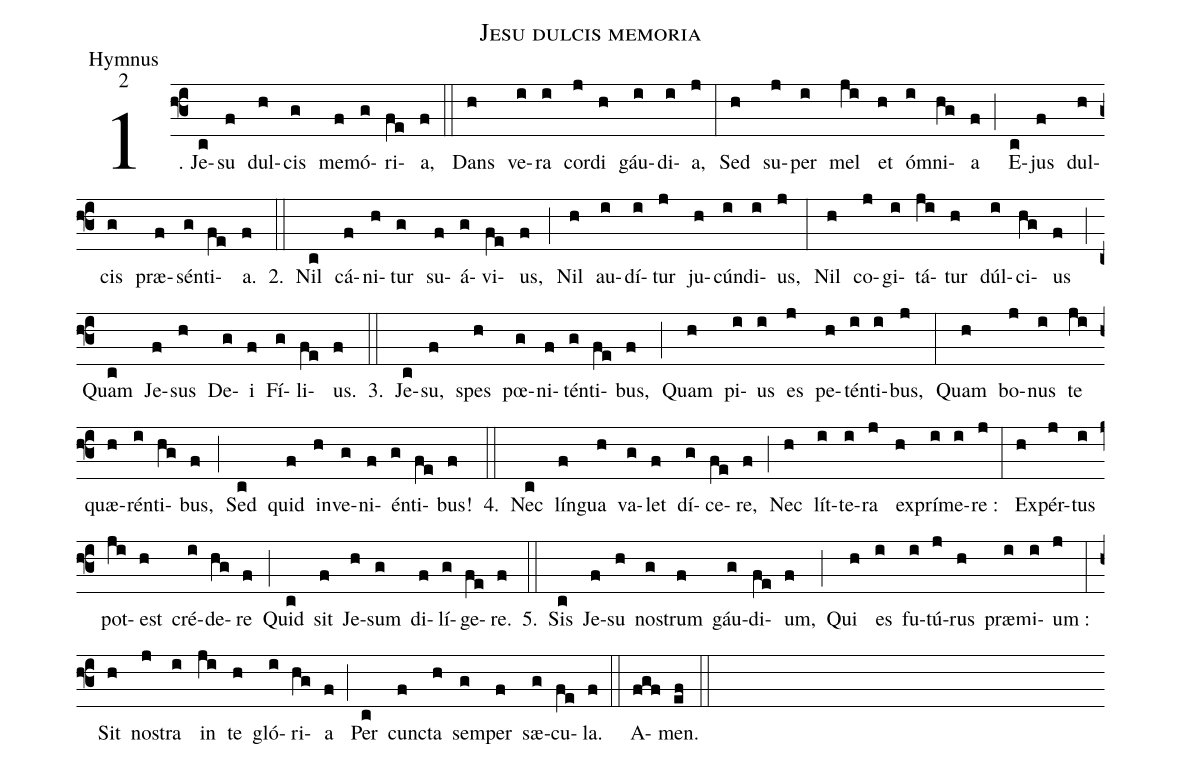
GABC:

name:Jesu dulcis memoria;
office-part:Hymnus;
mode:2;
%%
(f3) 1. Je(c)su(f) dul(h)cis(g) me(f)mó(g)ri(fe)a,(f) (::)

Dans(h) ve(i)ra(i) cor(j)di(h) gáu(i)di(i)a,(j) (:) Sed(h) su(j)per(i) mel(ji) et(h) ó(i)mni(hg)a(f) (;) E(c)jus(f) dul(h)cis(g) præ(f)sén(g)ti(fe)a.(f)

2.(::) Nil(c) cá(f)ni(h)tur(g) su(f)á(g)vi(fe)us,(f) (;) Nil(h) au(i)dí(i)tur(j) ju(h)cún(i)di(i)us,(j) (:) Nil(h) co(j)gi(i)tá(ji)tur(h) dúl(i)ci(hg)us(f) (;) Quam(c) Je(f)sus(h) De(g)i(f) Fí(g)li(fe)us.(f)

3.(::) Je(c)su,(f) spes(h) pœ(g)ni(f)tén(g)ti(fe)bus,(f) (;) Quam(h) pi(i)us(i) es(j) pe(h)tén(i)ti(i)bus,(j) (:) Quam(h) bo(j)nus(i) te(ji) quæ(h)rén(i)ti(hg)bus,(f) (;) Sed(c) quid(f) in(h)ve(g)ni(f)én(g)ti(fe)bus!(f)

4.(::) Nec(c) lín(f)gua(h) va(g)let(f) dí(g)ce(fe)re,(f) (;) Nec(h) lít(i)te(i)ra(j) ex(h)prí(i)me(i)re :(j) (:) Ex(h)pér(j)tus(i) pot(ji)est(h) cré(i)de(hg)re(f) (;) Quid(c) sit(f) Je(h)sum(g) di(f)lí(g)ge(fe)re.(f)

5.(::) Sis(c) Je(f)su(h) no(g)strum(f) gáu(g)di(fe)um,(f) (;) Qui(h) es(i) fu(i)tú(j)rus(h) præ(i)mi(i)um :(j) (:) Sit(h) no(j)stra(i) in(ji) te(h) gló(i)ri(hg)a(f) (;) Per(c) cun(f)cta(h) sem(g)per(f) sæ(g)cu(fe)la.(f) (::)

A(fgf)men.(ef) (::)
